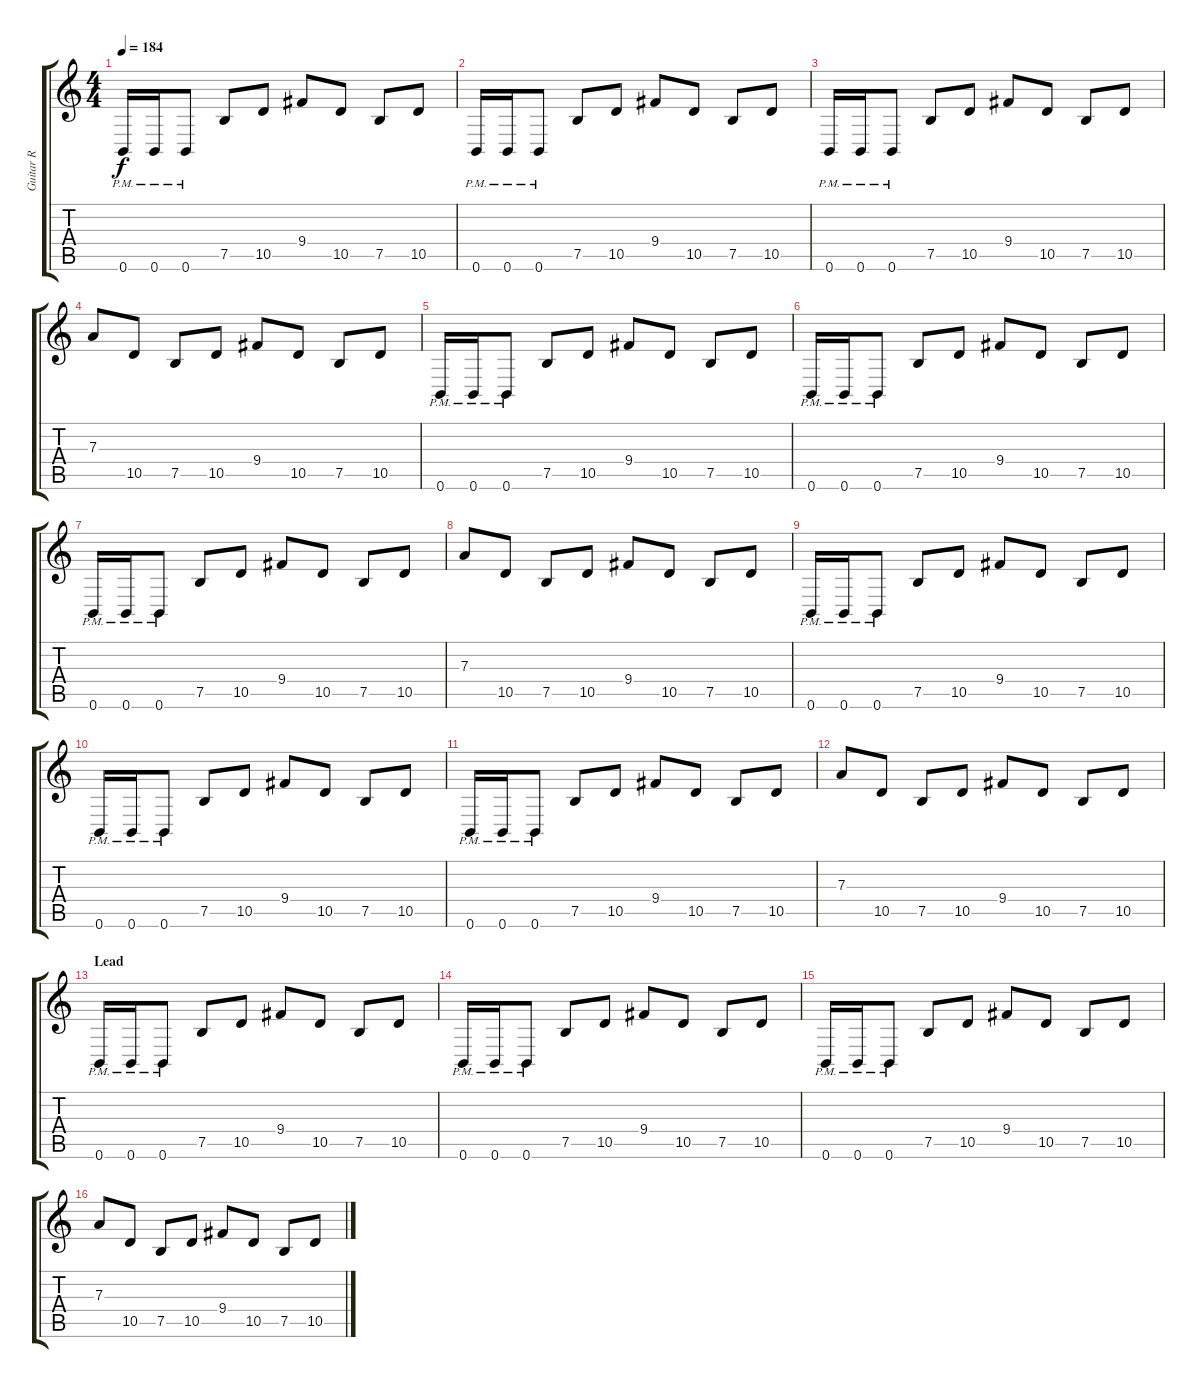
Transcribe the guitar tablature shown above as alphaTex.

\track ("Guitar R" "Guitar R") {instrument distortionguitar}
\staff {score tabs}
\tuning (B3 Gb3 D3 A2 E2 B1) {hide}
\ts (4 4)
\tempo 184
\clef g2
\ks c
0.6{pm}.16{dy f} 0.6{pm}.16 0.6{pm}.8 7.5.8 10.5.8 9.4.8 10.5.8 7.5.8 10.5.8 |
0.6{pm}.16 0.6{pm}.16 0.6{pm}.8 7.5.8 10.5.8 9.4.8 10.5.8 7.5.8 10.5.8 |
0.6{pm}.16 0.6{pm}.16 0.6{pm}.8 7.5.8 10.5.8 9.4.8 10.5.8 7.5.8 10.5.8 |
7.3.8 10.5.8 7.5.8 10.5.8 9.4.8 10.5.8 7.5.8 10.5.8 |
0.6{pm}.16 0.6{pm}.16 0.6{pm}.8 7.5.8 10.5.8 9.4.8 10.5.8 7.5.8 10.5.8 |
0.6{pm}.16 0.6{pm}.16 0.6{pm}.8 7.5.8 10.5.8 9.4.8 10.5.8 7.5.8 10.5.8 |
0.6{pm}.16 0.6{pm}.16 0.6{pm}.8 7.5.8 10.5.8 9.4.8 10.5.8 7.5.8 10.5.8 |
7.3.8 10.5.8 7.5.8 10.5.8 9.4.8 10.5.8 7.5.8 10.5.8 |
0.6{pm}.16 0.6{pm}.16 0.6{pm}.8 7.5.8 10.5.8 9.4.8 10.5.8 7.5.8 10.5.8 |
0.6{pm}.16 0.6{pm}.16 0.6{pm}.8 7.5.8 10.5.8 9.4.8 10.5.8 7.5.8 10.5.8 |
0.6{pm}.16 0.6{pm}.16 0.6{pm}.8 7.5.8 10.5.8 9.4.8 10.5.8 7.5.8 10.5.8 |
7.3.8 10.5.8 7.5.8 10.5.8 9.4.8 10.5.8 7.5.8 10.5.8 |
\section ("" "Lead")
0.6{pm}.16 0.6{pm}.16 0.6{pm}.8 7.5.8 10.5.8 9.4.8 10.5.8 7.5.8 10.5.8 |
0.6{pm}.16 0.6{pm}.16 0.6{pm}.8 7.5.8 10.5.8 9.4.8 10.5.8 7.5.8 10.5.8 |
0.6{pm}.16 0.6{pm}.16 0.6{pm}.8 7.5.8 10.5.8 9.4.8 10.5.8 7.5.8 10.5.8 |
7.3.8 10.5.8 7.5.8 10.5.8 9.4.8 10.5.8 7.5.8 10.5.8
